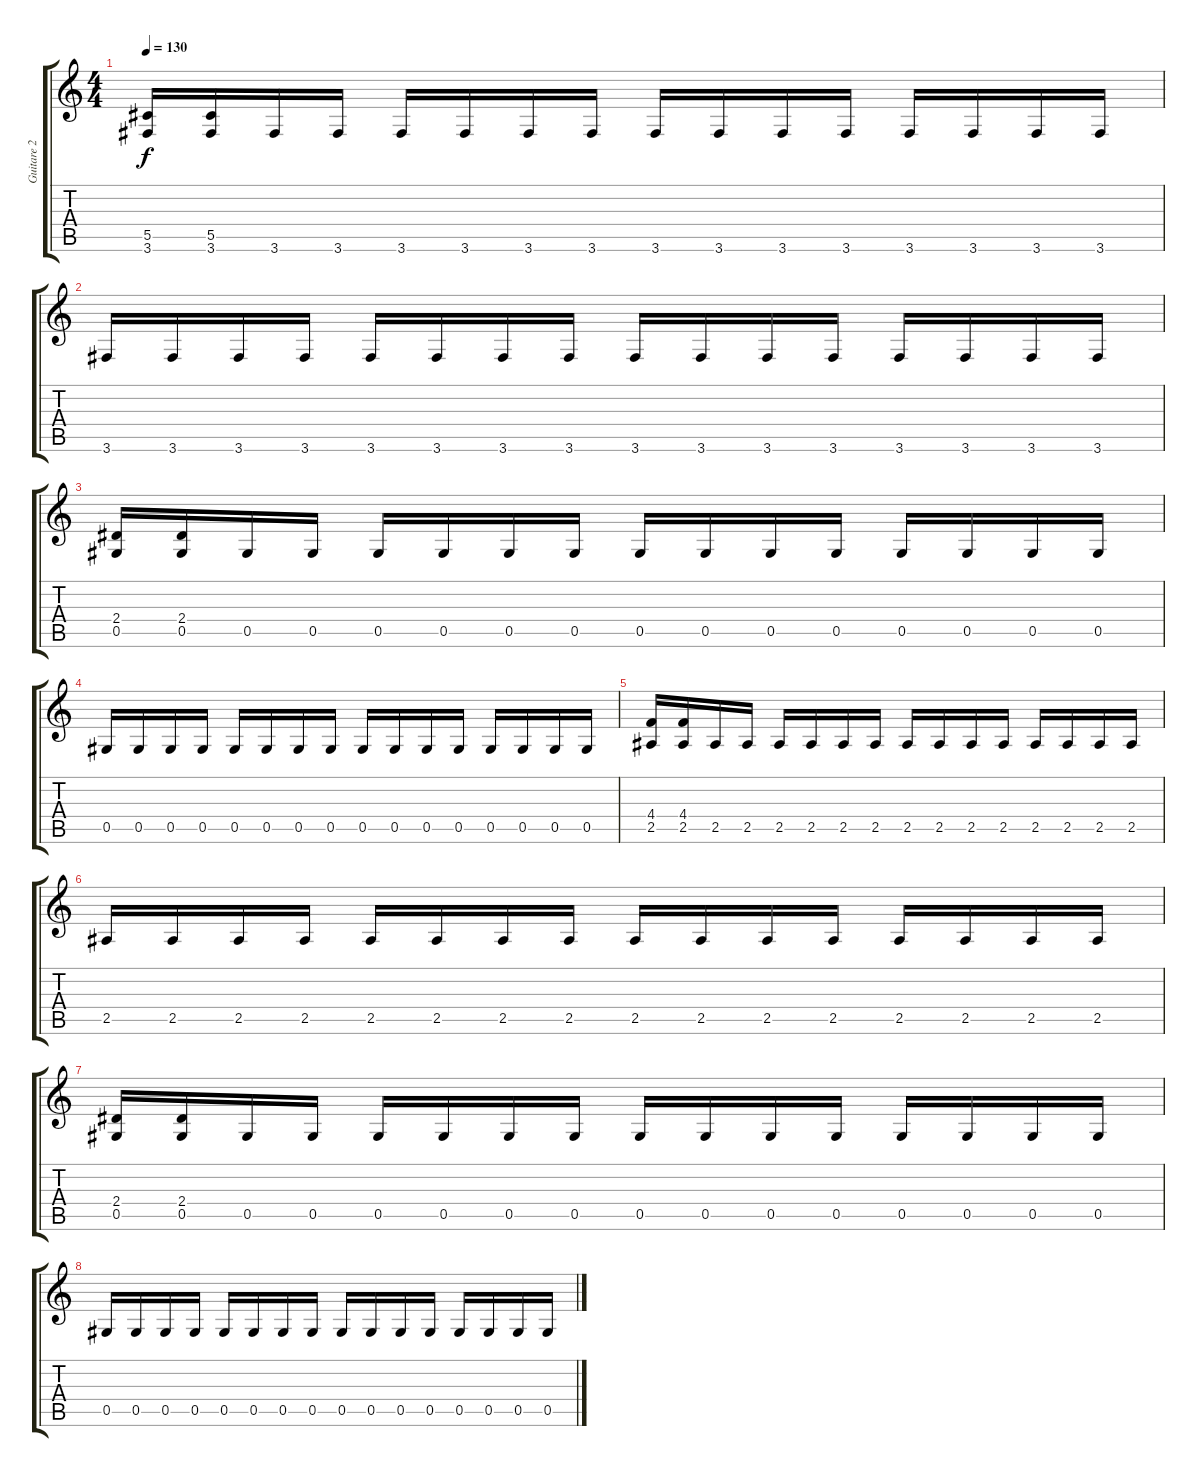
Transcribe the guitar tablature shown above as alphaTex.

\track ("Guitare 2" "Guitare 2") {instrument distortionguitar}
\staff {score tabs}
\tuning (Eb4 Bb3 Gb3 Db3 Ab2 Eb2) {hide}
\ts (4 4)
\tempo 130
\clef g2
\ks c
(5.5 3.6).16{dy f volume 8} (5.5 3.6).16 3.6.16 3.6.16 3.6.16 3.6.16 3.6.16 3.6.16 3.6.16 3.6.16 3.6.16 3.6.16 3.6.16 3.6.16 3.6.16 3.6.16 |
3.6.16{volume 7} 3.6.16 3.6.16 3.6.16 3.6.16 3.6.16 3.6.16 3.6.16 3.6.16 3.6.16 3.6.16 3.6.16 3.6.16 3.6.16 3.6.16 3.6.16 |
(2.4 0.5).16{volume 6 instrument distortionguitar} (2.4 0.5).16 0.5.16 0.5.16 0.5.16 0.5.16 0.5.16 0.5.16 0.5.16 0.5.16 0.5.16 0.5.16 0.5.16 0.5.16 0.5.16 0.5.16 |
0.5.16{volume 5 instrument distortionguitar} 0.5.16 0.5.16 0.5.16 0.5.16 0.5.16 0.5.16 0.5.16 0.5.16 0.5.16 0.5.16 0.5.16 0.5.16 0.5.16 0.5.16 0.5.16 |
(4.4 2.5).16{volume 4 instrument distortionguitar} (4.4 2.5).16 2.5.16 2.5.16 2.5.16 2.5.16 2.5.16 2.5.16 2.5.16 2.5.16 2.5.16 2.5.16 2.5.16 2.5.16 2.5.16 2.5.16 |
2.5.16{volume 3 instrument distortionguitar} 2.5.16 2.5.16 2.5.16 2.5.16 2.5.16 2.5.16 2.5.16 2.5.16 2.5.16 2.5.16 2.5.16 2.5.16 2.5.16 2.5.16 2.5.16 |
(2.4 0.5).16{volume 2 instrument distortionguitar} (2.4 0.5).16 0.5.16 0.5.16 0.5.16 0.5.16 0.5.16 0.5.16 0.5.16 0.5.16 0.5.16 0.5.16 0.5.16 0.5.16 0.5.16 0.5.16 |
0.5.16{volume 1 instrument distortionguitar} 0.5.16 0.5.16 0.5.16 0.5.16 0.5.16 0.5.16 0.5.16 0.5.16 0.5.16 0.5.16 0.5.16 0.5.16 0.5.16 0.5.16 0.5.16
